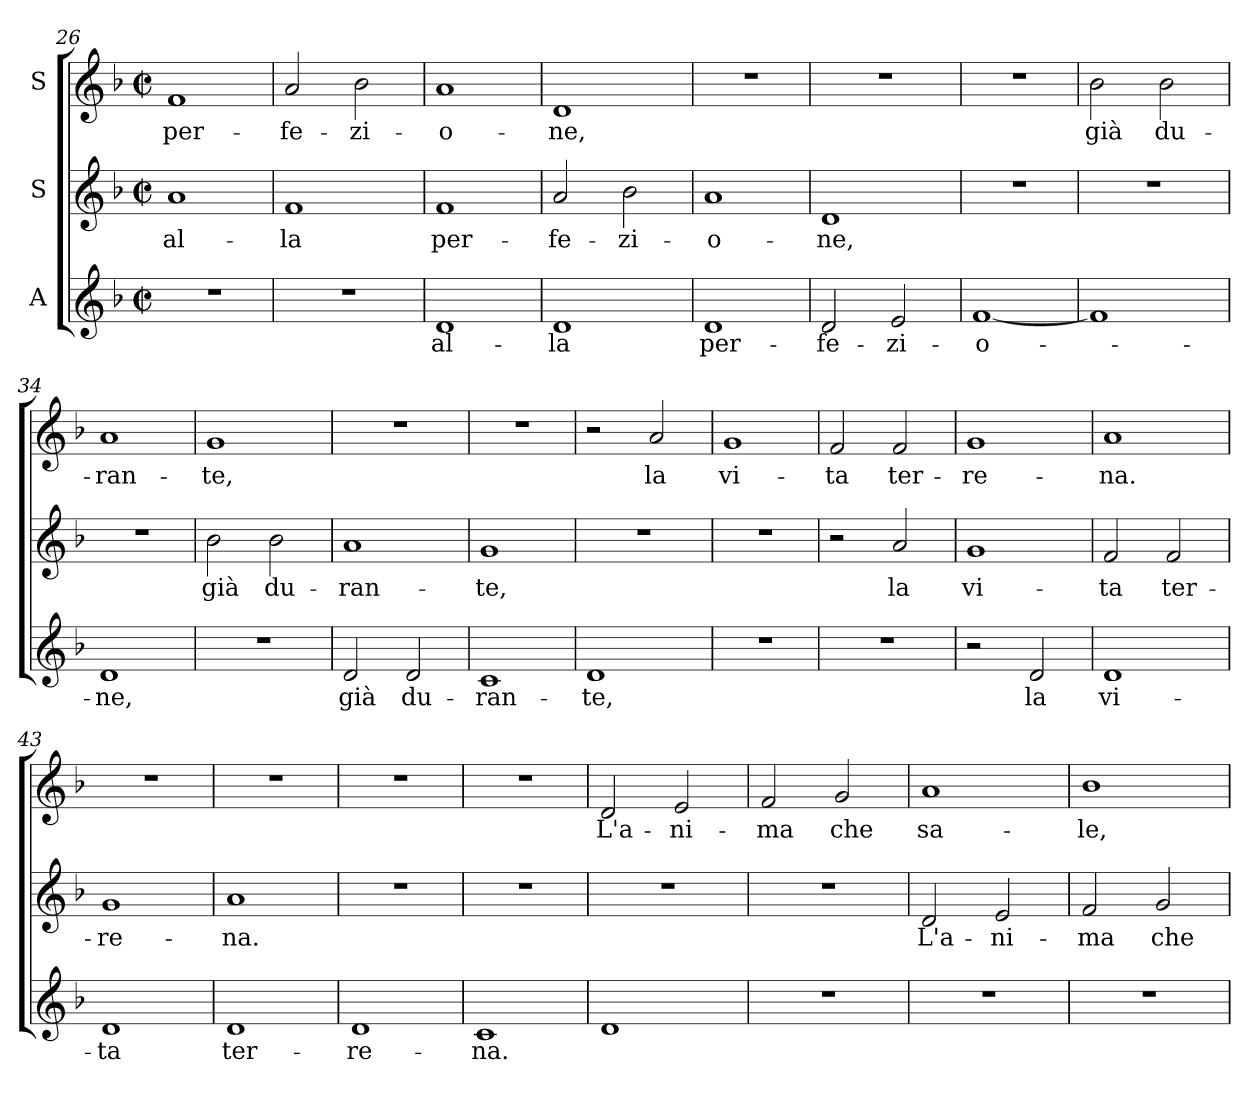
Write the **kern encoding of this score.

**kern	**text	**kern	**text	**kern	**text
*part3	*part3	*part2	*part2	*part1	*part1
*staff3	*staff3	*staff2	*staff2	*staff1	*staff1
*I"A	*	*I"S	*	*I"S	*
*clefG2	*	*clefG2	*	*clefG2	*
*k[b-]	*	*k[b-]	*	*k[b-]	*
*F:	*	*F:	*	*F:	*
*M2/2	*	*M2/2	*	*M2/2	*
*met(c|)	*	*met(c|)	*	*met(c|)	*
=26	=26	=26	=26	=26	=26
!	!	!	!LO:LY:b	!	!LO:LY:b
1r	.	1a	al-	1f	per-
=27	=27	=27	=27	=27	=27
!	!	!	!LO:LY:b	!	!LO:LY:b
1r	.	1f	-la	2a/	-fe-
!	!	!	!	!	!LO:LY:b
.	.	.	.	2b-\	-zi-
=28	=28	=28	=28	=28	=28
!	!LO:LY:b	!	!LO:LY:b	!	!LO:LY:b
1d	al-	1f	per-	1a	-o-
=29	=29	=29	=29	=29	=29
!	!LO:LY:b	!	!LO:LY:b	!	!LO:LY:b
1d	-la	2a/	-fe-	1d	-ne,
!	!	!	!LO:LY:b	!	!
.	.	2b-\	-zi-	.	.
!!LO:PB:g=z
=30	=30	=30	=30	=30	=30
!	!LO:LY:b	!	!LO:LY:b	!	!
1d	per-	1a	-o-	1r	.
=31	=31	=31	=31	=31	=31
!	!LO:LY:b	!	!LO:LY:b	!	!
2d/	-fe-	1d	-ne,	1r	.
!	!LO:LY:b	!	!	!	!
2e/	-zi-	.	.	.	.
=32	=32	=32	=32	=32	=32
!	!LO:LY:b:rj	!	!	!	!
[<1f	-o-	1r	.	1r	.
=33	=33	=33	=33	=33	=33
!	!	!	!	!	!LO:LY:b
1f]	.	1r	.	2b-\	già
!	!	!	!	!	!LO:LY:b
.	.	.	.	2b-\	du-
=34	=34	=34	=34	=34	=34
!	!LO:LY:b	!	!	!	!LO:LY:b
1d	-ne,	1r	.	1a	-ran-
=35	=35	=35	=35	=35	=35
!	!	!	!LO:LY:b	!	!LO:LY:b
1r	.	2b-\	già	1g	-te,
!	!	!	!LO:LY:b	!	!
.	.	2b-\	du-	.	.
=36	=36	=36	=36	=36	=36
!	!LO:LY:b	!	!LO:LY:b	!	!
2d/	già	1a	-ran-	1r	.
!	!LO:LY:b	!	!	!	!
2d/	du-	.	.	.	.
=37	=37	=37	=37	=37	=37
!	!LO:LY:b	!	!LO:LY:b	!	!
1c	-ran-	1g	-te,	1r	.
=38	=38	=38	=38	=38	=38
!	!LO:LY:b	!	!	!	!
1d	-te,	1r	.	2r	.
!	!	!	!	!	!LO:LY:b
.	.	.	.	2a/	la
=39	=39	=39	=39	=39	=39
!	!	!	!	!	!LO:LY:b
1r	.	1r	.	1g	vi-
=40	=40	=40	=40	=40	=40
!	!	!	!	!	!LO:LY:b
1r	.	2r	.	2f/	-ta
!	!	!	!LO:LY:b	!	!LO:LY:b
.	.	2a/	la	2f/	ter-
=41	=41	=41	=41	=41	=41
!	!	!	!LO:LY:b	!	!LO:LY:b
2r	.	1g	vi-	1g	-re-
!	!LO:LY:b	!	!	!	!
2d/	la	.	.	.	.
!!LO:LB:g=z
=42	=42	=42	=42	=42	=42
!	!LO:LY:b	!	!LO:LY:b	!	!LO:LY:b
1d	vi-	2f/	-ta	1a	-na.
!	!	!	!LO:LY:b	!	!
.	.	2f/	ter-	.	.
=43	=43	=43	=43	=43	=43
!	!LO:LY:b	!	!LO:LY:b	!	!
1d	-ta	1g	-re-	1r	.
=44	=44	=44	=44	=44	=44
!	!LO:LY:b	!	!LO:LY:b	!	!
1d	ter-	1a	-na.	1r	.
=45	=45	=45	=45	=45	=45
!	!LO:LY:b	!	!	!	!
1d	-re-	1r	.	1r	.
=46	=46	=46	=46	=46	=46
!	!LO:LY:b	!	!	!	!
1c	-na.	1r	.	1r	.
=47	=47	=47	=47	=47	=47
!	!	!	!	!	!LO:LY:b
1d	.	1r	.	2d/	L'a-
!	!	!	!	!	!LO:LY:b
.	.	.	.	2e/	-ni-
=48	=48	=48	=48	=48	=48
!	!	!	!	!	!LO:LY:b
1r	.	1r	.	2f/	-ma
!	!	!	!	!	!LO:LY:b
.	.	.	.	2g/	che
=49	=49	=49	=49	=49	=49
!	!	!	!LO:LY:b	!	!LO:LY:b
1r	.	2d/	L'a-	1a	sa-
!	!	!	!LO:LY:b	!	!
.	.	2e/	-ni-	.	.
=50	=50	=50	=50	=50	=50
!	!	!	!LO:LY:b	!	!LO:LY:b
1r	.	2f/	-ma	1b-	-le,
!	!	!	!LO:LY:b	!	!
.	.	2g/	che	.	.
=	=	=	=	=	=
*-	*-	*-	*-	*-	*-
